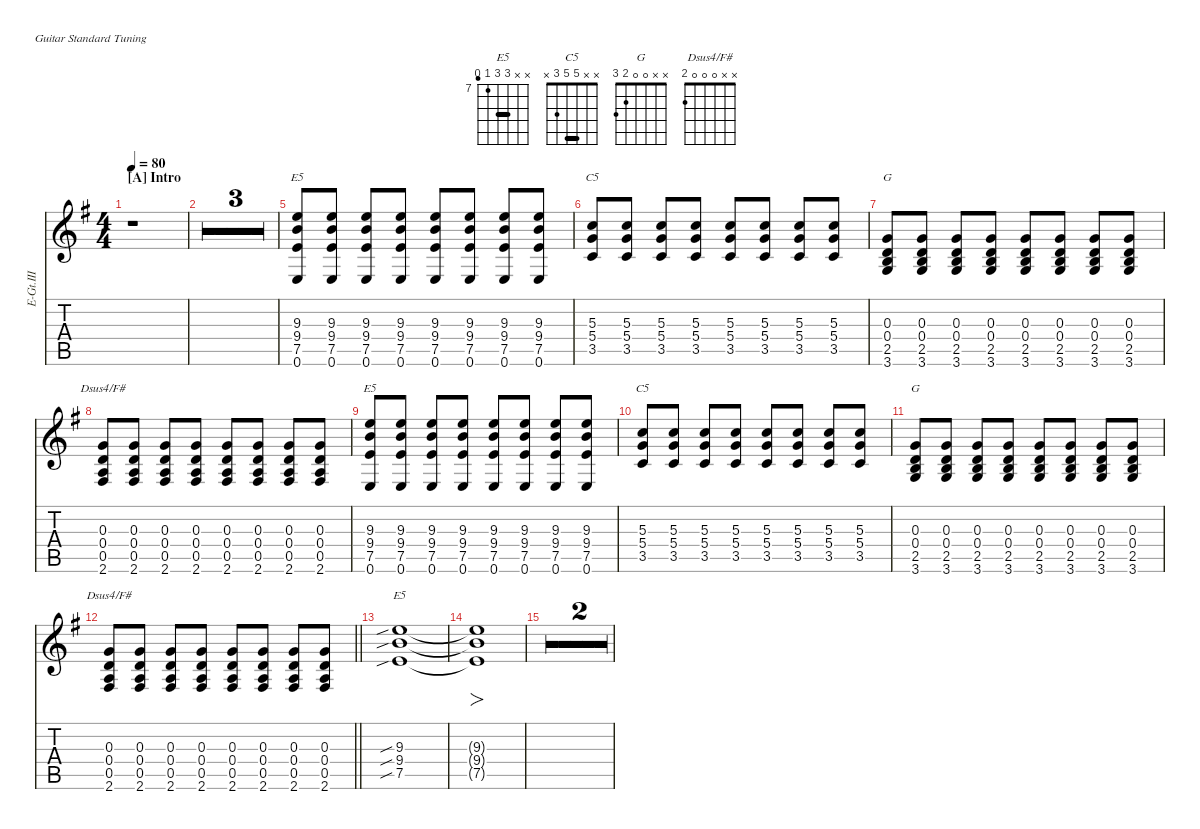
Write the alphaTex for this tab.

\hideDynamics
\bracketExtendMode nobrackets
\otherSystemsTrackNameOrientation horizontal
\track ("E.Guitar III (Right)" "E-Gt.III") {defaultSystemsLayout 4 multiBarRest instrument overdrivenguitar}
\staff {score tabs}
\tuning (E4 B3 G3 D3 A2 E2)
\chord ("E5" x x 9 9 7 6) {firstfret 7 barre 9}
\chord ("C5" x x 5 5 3 x) {barre 5}
\chord ("G" x x 0 0 2 3)
\chord ("Dsus4/F#" x x 0 0 0 2)
\ts (4 4)
\section ("A" "Intro")
\tempo 80
\clef g2
\ks g
r.1{dy mp instrument overdrivenguitar beam Down} |
r.1{beam Down} |
r.1{beam Down} |
\barLineRight lightlight
r.1{beam Down} |
(0.6{acc forcenatural} 7.5{acc forcenatural} 9.4{acc forcenatural} 9.3{acc forcenatural}).8{ch "E5" beam Up} (0.6{acc forcenatural} 7.5{acc forcenatural} 9.4{acc forcenatural} 9.3{acc forcenatural}).8{beam Up} (0.6{acc forcenatural} 7.5{acc forcenatural} 9.4{acc forcenatural} 9.3{acc forcenatural}).8{beam Up} (0.6{acc forcenatural} 7.5{acc forcenatural} 9.4{acc forcenatural} 9.3{acc forcenatural}).8{beam Up} (0.6{acc forcenatural} 7.5{acc forcenatural} 9.4{acc forcenatural} 9.3{acc forcenatural}).8{beam Up} (0.6{acc forcenatural} 7.5{acc forcenatural} 9.4{acc forcenatural} 9.3{acc forcenatural}).8{beam Up} (0.6{acc forcenatural} 7.5{acc forcenatural} 9.4{acc forcenatural} 9.3{acc forcenatural}).8{beam Up} (0.6{acc forcenatural} 7.5{acc forcenatural} 9.4{acc forcenatural} 9.3{acc forcenatural}).8{beam Up} |
(3.5{acc forcenatural} 5.4{acc forcenatural} 5.3{acc forcenatural}).8{ch "C5" beam Up} (3.5{acc forcenatural} 5.4{acc forcenatural} 5.3{acc forcenatural}).8{beam Up} (3.5{acc forcenatural} 5.4{acc forcenatural} 5.3{acc forcenatural}).8{beam Up} (3.5{acc forcenatural} 5.4{acc forcenatural} 5.3{acc forcenatural}).8{beam Up} (3.5{acc forcenatural} 5.4{acc forcenatural} 5.3{acc forcenatural}).8{beam Up} (3.5{acc forcenatural} 5.4{acc forcenatural} 5.3{acc forcenatural}).8{beam Up} (3.5{acc forcenatural} 5.4{acc forcenatural} 5.3{acc forcenatural}).8{beam Up} (3.5{acc forcenatural} 5.4{acc forcenatural} 5.3{acc forcenatural}).8{beam Up} |
(3.6{acc forcenatural} 2.5{acc forcenatural} 0.4{acc forcenatural} 0.3{acc forcenatural}).8{ch "G" beam Up} (3.6{acc forcenatural} 2.5{acc forcenatural} 0.4{acc forcenatural} 0.3{acc forcenatural}).8{beam Up} (3.6{acc forcenatural} 2.5{acc forcenatural} 0.4{acc forcenatural} 0.3{acc forcenatural}).8{beam Up} (3.6{acc forcenatural} 2.5{acc forcenatural} 0.4{acc forcenatural} 0.3{acc forcenatural}).8{beam Up} (3.6{acc forcenatural} 2.5{acc forcenatural} 0.4{acc forcenatural} 0.3{acc forcenatural}).8{beam Up} (3.6{acc forcenatural} 2.5{acc forcenatural} 0.4{acc forcenatural} 0.3{acc forcenatural}).8{beam Up} (3.6{acc forcenatural} 2.5{acc forcenatural} 0.4{acc forcenatural} 0.3{acc forcenatural}).8{beam Up} (3.6{acc forcenatural} 2.5{acc forcenatural} 0.4{acc forcenatural} 0.3{acc forcenatural}).8{beam Up} |
(2.6{acc #} 0.5{acc forcenatural} 0.4{acc forcenatural} 0.3{acc forcenatural}).8{ch "Dsus4/F#" beam Up} (2.6{acc #} 0.5{acc forcenatural} 0.4{acc forcenatural} 0.3{acc forcenatural}).8{beam Up} (2.6{acc #} 0.5{acc forcenatural} 0.4{acc forcenatural} 0.3{acc forcenatural}).8{beam Up} (2.6{acc #} 0.5{acc forcenatural} 0.4{acc forcenatural} 0.3{acc forcenatural}).8{beam Up} (2.6{acc #} 0.5{acc forcenatural} 0.4{acc forcenatural} 0.3{acc forcenatural}).8{beam Up} (2.6{acc #} 0.5{acc forcenatural} 0.4{acc forcenatural} 0.3{acc forcenatural}).8{beam Up} (2.6{acc #} 0.5{acc forcenatural} 0.4{acc forcenatural} 0.3{acc forcenatural}).8{beam Up} (2.6{acc #} 0.5{acc forcenatural} 0.4{acc forcenatural} 0.3{acc forcenatural}).8{beam Up} |
(0.6{acc forcenatural} 7.5{acc forcenatural} 9.4{acc forcenatural} 9.3{acc forcenatural}).8{ch "E5" beam Up} (0.6{acc forcenatural} 7.5{acc forcenatural} 9.4{acc forcenatural} 9.3{acc forcenatural}).8{beam Up} (0.6{acc forcenatural} 7.5{acc forcenatural} 9.4{acc forcenatural} 9.3{acc forcenatural}).8{beam Up} (0.6{acc forcenatural} 7.5{acc forcenatural} 9.4{acc forcenatural} 9.3{acc forcenatural}).8{beam Up} (0.6{acc forcenatural} 7.5{acc forcenatural} 9.4{acc forcenatural} 9.3{acc forcenatural}).8{beam Up} (0.6{acc forcenatural} 7.5{acc forcenatural} 9.4{acc forcenatural} 9.3{acc forcenatural}).8{beam Up} (0.6{acc forcenatural} 7.5{acc forcenatural} 9.4{acc forcenatural} 9.3{acc forcenatural}).8{beam Up} (0.6{acc forcenatural} 7.5{acc forcenatural} 9.4{acc forcenatural} 9.3{acc forcenatural}).8{beam Up} |
(3.5{acc forcenatural} 5.4{acc forcenatural} 5.3{acc forcenatural}).8{ch "C5" beam Up} (3.5{acc forcenatural} 5.4{acc forcenatural} 5.3{acc forcenatural}).8{beam Up} (3.5{acc forcenatural} 5.4{acc forcenatural} 5.3{acc forcenatural}).8{beam Up} (3.5{acc forcenatural} 5.4{acc forcenatural} 5.3{acc forcenatural}).8{beam Up} (3.5{acc forcenatural} 5.4{acc forcenatural} 5.3{acc forcenatural}).8{beam Up} (3.5{acc forcenatural} 5.4{acc forcenatural} 5.3{acc forcenatural}).8{beam Up} (3.5{acc forcenatural} 5.4{acc forcenatural} 5.3{acc forcenatural}).8{beam Up} (3.5{acc forcenatural} 5.4{acc forcenatural} 5.3{acc forcenatural}).8{beam Up} |
(3.6{acc forcenatural} 2.5{acc forcenatural} 0.4{acc forcenatural} 0.3{acc forcenatural}).8{ch "G" beam Up} (3.6{acc forcenatural} 2.5{acc forcenatural} 0.4{acc forcenatural} 0.3{acc forcenatural}).8{beam Up} (3.6{acc forcenatural} 2.5{acc forcenatural} 0.4{acc forcenatural} 0.3{acc forcenatural}).8{beam Up} (3.6{acc forcenatural} 2.5{acc forcenatural} 0.4{acc forcenatural} 0.3{acc forcenatural}).8{beam Up} (3.6{acc forcenatural} 2.5{acc forcenatural} 0.4{acc forcenatural} 0.3{acc forcenatural}).8{beam Up} (3.6{acc forcenatural} 2.5{acc forcenatural} 0.4{acc forcenatural} 0.3{acc forcenatural}).8{beam Up} (3.6{acc forcenatural} 2.5{acc forcenatural} 0.4{acc forcenatural} 0.3{acc forcenatural}).8{beam Up} (3.6{acc forcenatural} 2.5{acc forcenatural} 0.4{acc forcenatural} 0.3{acc forcenatural}).8{beam Up} |
\barLineRight lightlight
(2.6{acc #} 0.5{acc forcenatural} 0.4{acc forcenatural} 0.3{acc forcenatural}).8{ch "Dsus4/F#" beam Up} (2.6{acc #} 0.5{acc forcenatural} 0.4{acc forcenatural} 0.3{acc forcenatural}).8{beam Up} (2.6{acc #} 0.5{acc forcenatural} 0.4{acc forcenatural} 0.3{acc forcenatural}).8{beam Up} (2.6{acc #} 0.5{acc forcenatural} 0.4{acc forcenatural} 0.3{acc forcenatural}).8{beam Up} (2.6{acc #} 0.5{acc forcenatural} 0.4{acc forcenatural} 0.3{acc forcenatural}).8{beam Up} (2.6{acc #} 0.5{acc forcenatural} 0.4{acc forcenatural} 0.3{acc forcenatural}).8{beam Up} (2.6{acc #} 0.5{acc forcenatural} 0.4{acc forcenatural} 0.3{acc forcenatural}).8{beam Up} (2.6{acc #} 0.5{acc forcenatural} 0.4{acc forcenatural} 0.3{acc forcenatural}).8{beam Up} |
(7.5{sib acc forcenatural} 9.4{sib acc forcenatural} 9.3{sib acc forcenatural}).1{ch "E5" dy mf beam Up} |
(9.3{t acc forcenatural} 9.4{t acc forcenatural} 7.5{t acc forcenatural}).1{fo beam Up} |
r.1{beam Down} |
r.1{beam Down}
